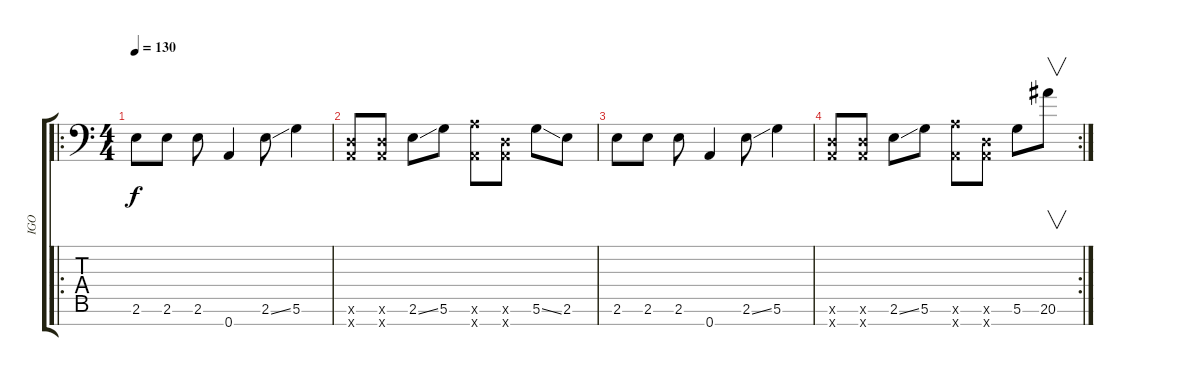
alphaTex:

\track ("IGO" "IGO") {instrument overdrivenguitar}
\staff {score tabs}
\tuning (D4 A3 F3 C3 G2 D2 A1) {hide}
\ro
\ts (4 4)
\tempo 130
\clef f4
\ks c
2.6.8{dy f} 2.6.8 2.6.8 0.7.4 2.6{ss}.8 5.6.4 |
(0.6{x} 0.7{x}).8 (0.6{x} 0.7{x}).8 2.6{ss}.8 5.6.8 (7.6{x} 0.7{x}).8 (0.6{x} 0.7{x}).8 5.6{ss}.8 2.6.8 |
2.6.8 2.6.8 2.6.8 0.7.4 2.6{ss}.8 5.6.4 |
\rc 2
(0.6{x} 0.7{x}).8 (0.6{x} 0.7{x}).8 2.6{ss}.8 5.6.8 (7.6{x} 0.7{x}).8 (0.6{x} 0.7{x}).8 5.6.8 20.6.8{v}
